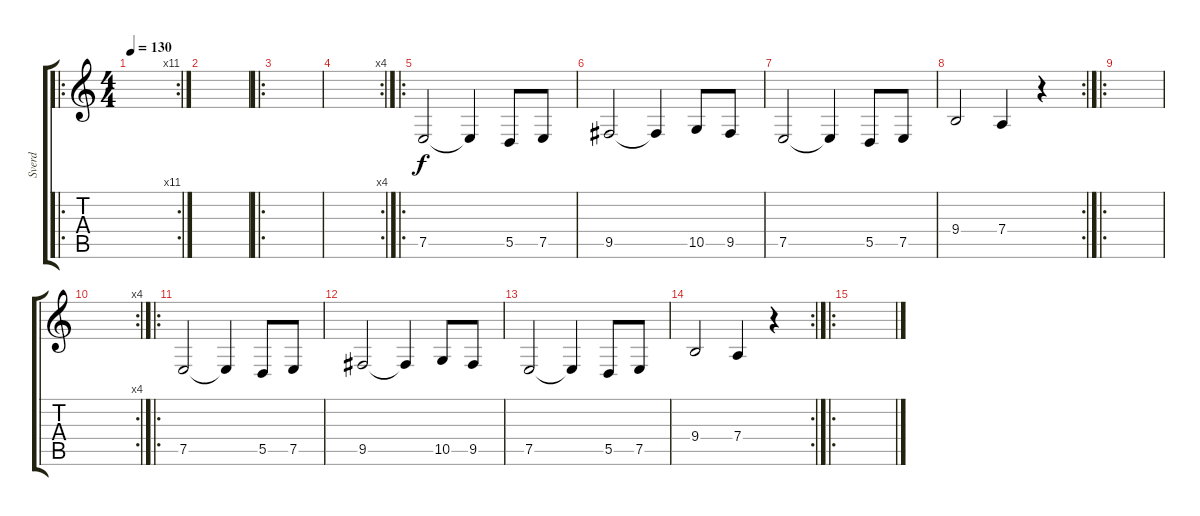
\track ("Sverd" "Sverd") {instrument stringensemble1}
\staff {score tabs}
\tuning (E4 B3 G3 D3 A2 E2) {hide}
\ro
\rc 11
\ts (4 4)
\tempo 130
\clef g2
\ks c
|
|
\ro
|
\rc 4
|
\ro
7.5.2 7.5{t}.4 5.5.8 7.5.8 |
9.5.2 9.5{t}.4 10.5.8 9.5.8 |
7.5.2 7.5{t}.4 5.5.8 7.5.8 |
\rc 2
9.4.2 7.4.4 r.4 |
\ro
|
\rc 4
|
\ro
7.5.2 7.5{t}.4 5.5.8 7.5.8 |
9.5.2 9.5{t}.4 10.5.8 9.5.8 |
7.5.2 7.5{t}.4 5.5.8 7.5.8 |
\rc 2
9.4.2 7.4.4 r.4 |
\ro
